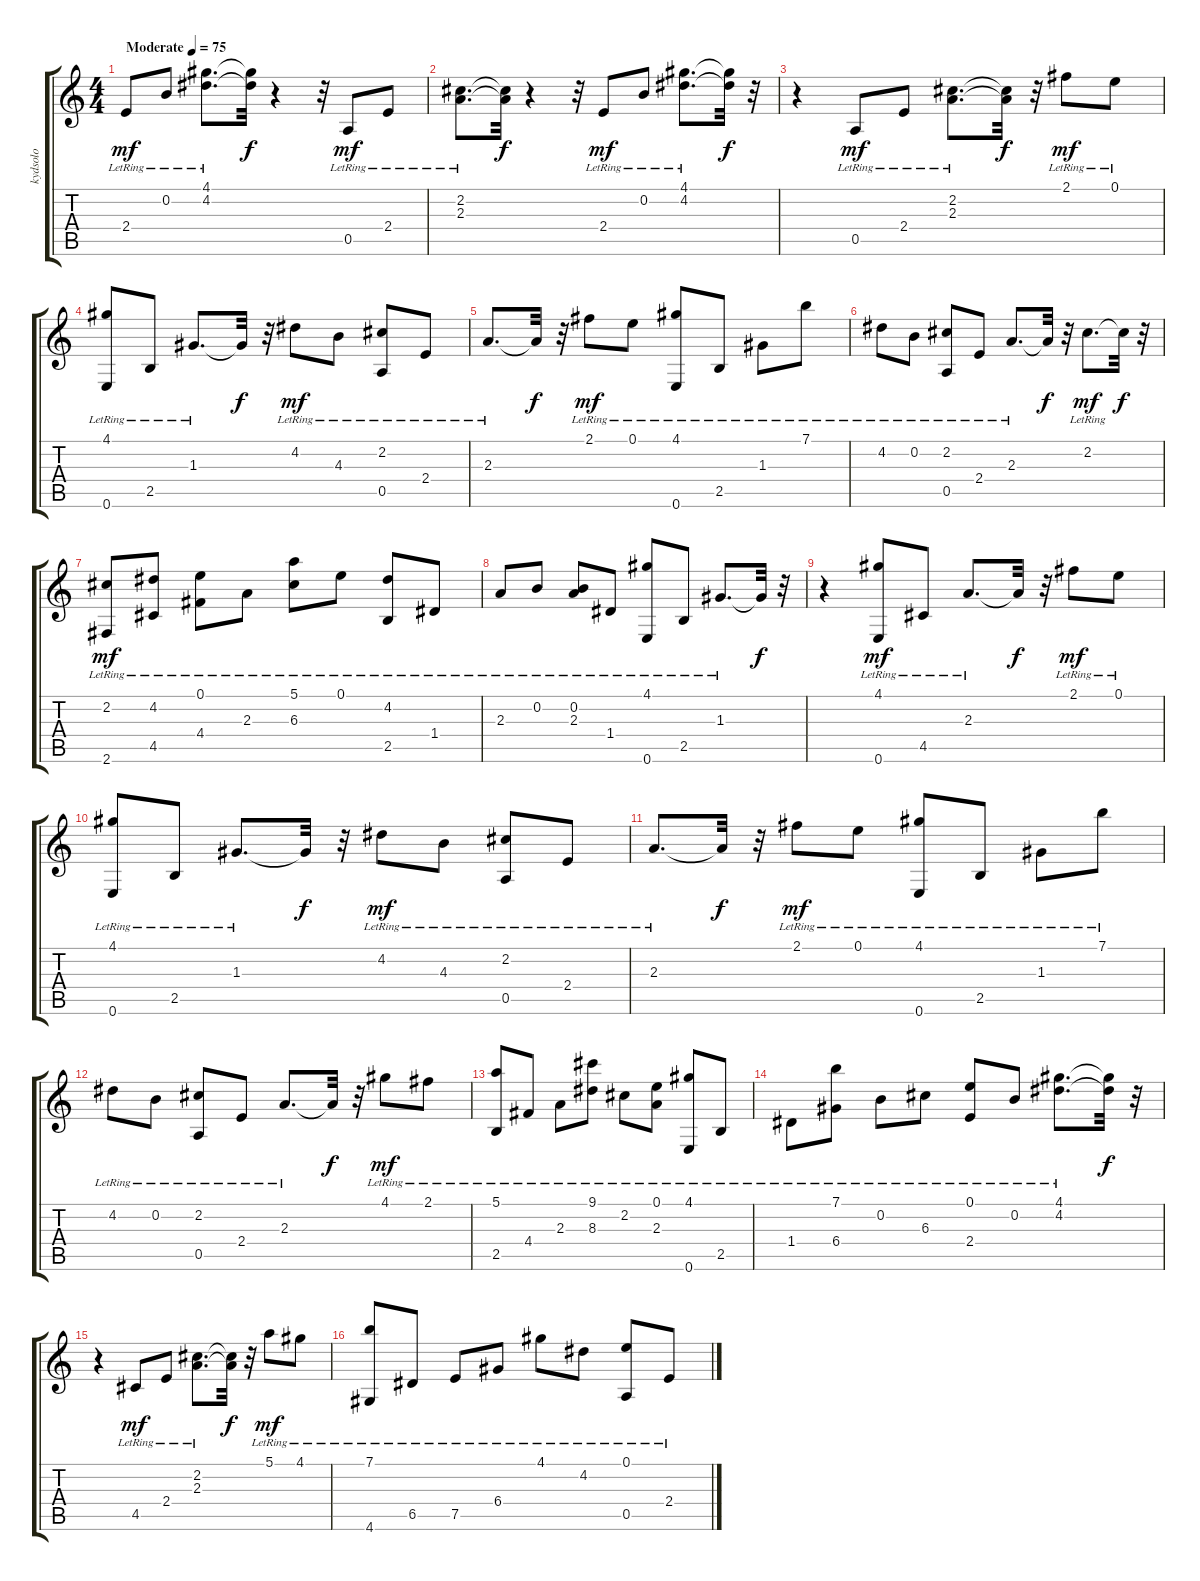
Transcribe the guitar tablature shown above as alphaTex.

\track ("kydsolo" "kydsolo") {instrument acousticguitarnylon}
\staff {score tabs}
\tuning (E4 B3 G3 D3 A2 E2) {hide}
\ts (4 4)
\tempo (75 "Moderate")
\clef g2
\ks c
2.4{lr}.8{dy mf instrument acousticguitarnylon} 0.2{lr}.8 (4.1{lr} 4.2{lr}).8{d} (4.1{t} 4.2{t}).32{dy f} r.4 r.32 0.5{lr}.8{dy mf} 2.4{lr}.8 |
(2.2{lr} 2.3{lr}).8{d} (2.2{t} 2.3{t}).32{dy f} r.4 r.32 2.4{lr}.8{dy mf} 0.2{lr}.8 (4.1{lr} 4.2{lr}).8{d} (4.1{t} 4.2{t}).32{dy f} r.32 |
r.4 0.5{lr}.8{dy mf} 2.4{lr}.8 (2.2{lr} 2.3{lr}).8{d} (2.2{t} 2.3{t}).32{dy f} r.32 2.1{lr}.8{dy mf} 0.1{lr}.8 |
(4.1{lr} 0.6{lr}).8 2.5{lr}.8 1.3{lr}.8{d} 1.3{t}.32{dy f} r.32 4.2{lr}.8{dy mf} 4.3{lr}.8 (2.2{lr} 0.5{lr}).8 2.4{lr}.8 |
2.3{lr}.8{d} 2.3{t}.32{dy f} r.32 2.1{lr}.8{dy mf} 0.1{lr}.8 (4.1{lr} 0.6{lr}).8 2.5{lr}.8 1.3{lr}.8 7.1{lr}.8 |
4.2{lr}.8 0.2{lr}.8 (2.2{lr} 0.5{lr}).8 2.4{lr}.8 2.3{lr}.8{d} 2.3{t}.32{dy f} r.32 2.2{lr}.8{d dy mf} 2.2{t}.32{dy f} r.32 |
(2.2{lr} 2.6{lr}).8{dy mf} (4.2{lr} 4.5{lr}).8 (0.1{lr} 4.4{lr}).8 2.3{lr}.8 (5.1{lr} 6.3{lr}).8 0.1{lr}.8 (4.2{lr} 2.5{lr}).8 1.4{lr}.8 |
2.3{lr}.8 0.2{lr}.8 (0.2{lr} 2.3{lr}).8 1.4{lr}.8 (4.1{lr} 0.6{lr}).8 2.5{lr}.8 1.3{lr}.8{d} 1.3{t}.32{dy f} r.32 |
r.4 (4.1{lr} 0.6{lr}).8{dy mf} 4.5{lr}.8 2.3{lr}.8{d} 2.3{t}.32{dy f} r.32 2.1{lr}.8{dy mf} 0.1{lr}.8 |
(4.1{lr} 0.6{lr}).8 2.5{lr}.8 1.3{lr}.8{d} 1.3{t}.32{dy f} r.32 4.2{lr}.8{dy mf} 4.3{lr}.8 (2.2{lr} 0.5{lr}).8 2.4{lr}.8 |
2.3{lr}.8{d} 2.3{t}.32{dy f} r.32 2.1{lr}.8{dy mf} 0.1{lr}.8 (4.1{lr} 0.6{lr}).8 2.5{lr}.8 1.3{lr}.8 7.1{lr}.8 |
4.2{lr}.8 0.2{lr}.8 (2.2{lr} 0.5{lr}).8 2.4{lr}.8 2.3{lr}.8{d} 2.3{t}.32{dy f} r.32 4.1{lr}.8{dy mf} 2.1{lr}.8 |
(5.1{lr} 2.5{lr}).8 4.4{lr}.8 2.3{lr}.8 (9.1{lr} 8.3{lr}).8 2.2{lr}.8 (0.1{lr} 2.3{lr}).8 (4.1{lr} 0.6{lr}).8 2.5{lr}.8 |
1.4{lr}.8 (7.1{lr} 6.4{lr}).8 0.2{lr}.8 6.3{lr}.8 (0.1{lr} 2.4{lr}).8 0.2{lr}.8 (4.1{lr} 4.2{lr}).8{d} (4.1{t} 4.2{t}).32{dy f} r.32 |
r.4 4.5{lr}.8{dy mf} 2.4{lr}.8 (2.2{lr} 2.3{lr}).8{d} (2.2{t} 2.3{t}).32{dy f} r.32 5.1{lr}.8{dy mf} 4.1{lr}.8 |
(7.1{lr} 4.6{lr}).8 6.5{lr}.8 7.5{lr}.8 6.4{lr}.8 4.1{lr}.8 4.2{lr}.8 (0.1{lr} 0.5{lr}).8 2.4{lr}.8
